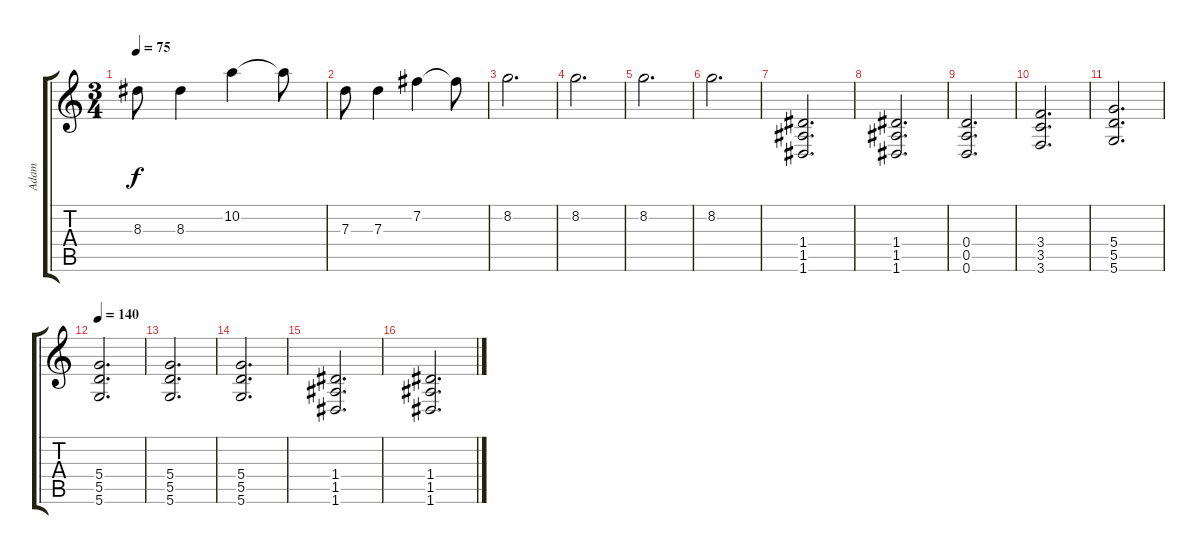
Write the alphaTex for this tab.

\track ("Adam" "Adam") {instrument distortionguitar}
\staff {score tabs}
\tuning (E4 B3 G3 D3 A2 D2) {hide}
\ts (3 4)
\tempo 75
\clef g2
\ks c
8.3.8{dy f} 8.3.4 10.2.4 10.2{t}.8 |
7.3.8 7.3.4 7.2.4 7.2{t}.8 |
8.2.2{d} |
8.2.2{d} |
8.2.2{d} |
8.2.2{d} |
(1.4 1.5 1.6).2{d} |
(1.4 1.5 1.6).2{d} |
(0.4 0.5 0.6).2{d} |
(3.4 3.5 3.6).2{d} |
(5.4 5.5 5.6).2{d} |
\tempo 140
(5.4 5.5 5.6).2{d} |
(5.4 5.5 5.6).2{d} |
(5.4 5.5 5.6).2{d} |
(1.4 1.5 1.6).2{d} |
(1.4 1.5 1.6).2{d}
